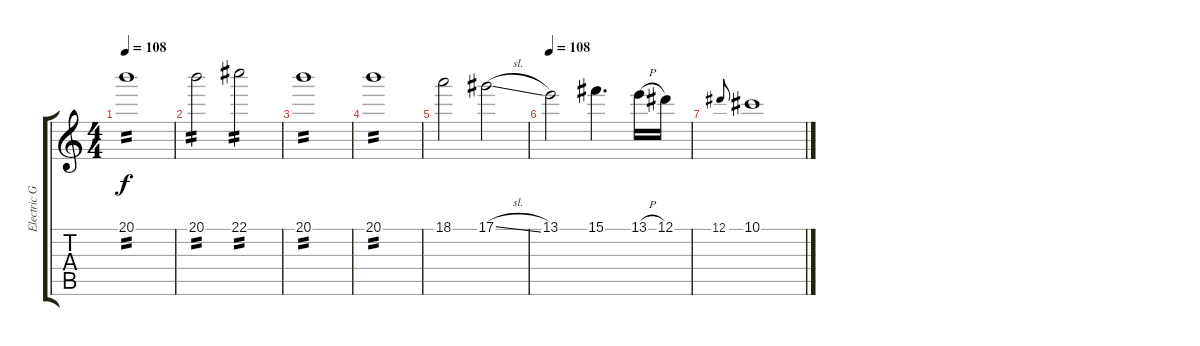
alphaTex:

\track ("Electric Guitar" "Electric G") {instrument overdrivenguitar}
\staff {score tabs}
\tuning (Eb4 Bb3 Gb3 Db3 Ab2 Eb2) {hide}
\ts (4 4)
\tempo 108
\clef g2
\ks c
20.1.1{tp 2 dy f} |
20.1.2{tp 2} 22.1.2{tp 2} |
20.1.1{tp 2} |
20.1.1{tp 2} |
18.1.2 17.1{sl}.2 |
\tempo 108
13.1.2 15.1.4{d} 13.1{h}.16 12.1.16 |
12.1.8{gr onbeat} 10.1.1
